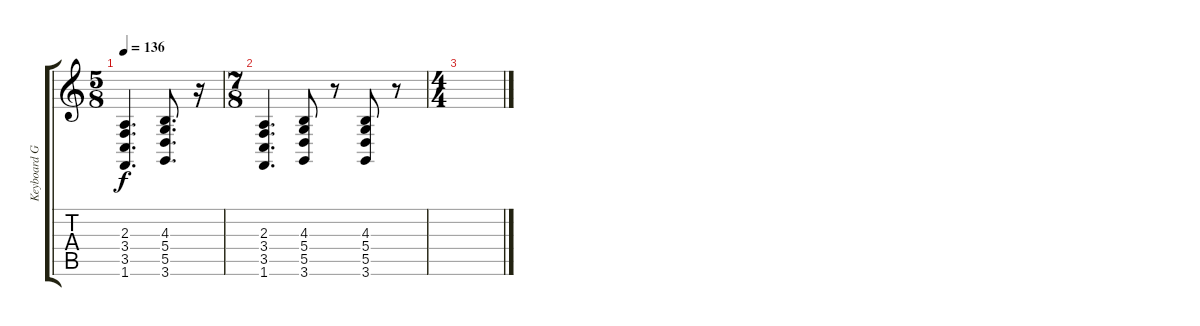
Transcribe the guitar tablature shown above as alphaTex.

\track ("Keyboard Geddy Lee" "Keyboard G") {instrument lead1square}
\staff {score tabs}
\tuning (E4 B3 G3 D3 A2 E2) {hide}
\ts (5 8)
\tempo 136
\clef g2
\ks c
(2.3 3.4 3.5 1.6).4{d dy f} (4.3 5.4 5.5 3.6).8{d} r.16 |
\ts (7 8)
(2.3 3.4 3.5 1.6).4{d} (4.3 5.4 5.5 3.6).8 r.8 (4.3 5.4 5.5 3.6).8 r.8 |
\ts (4 4)
